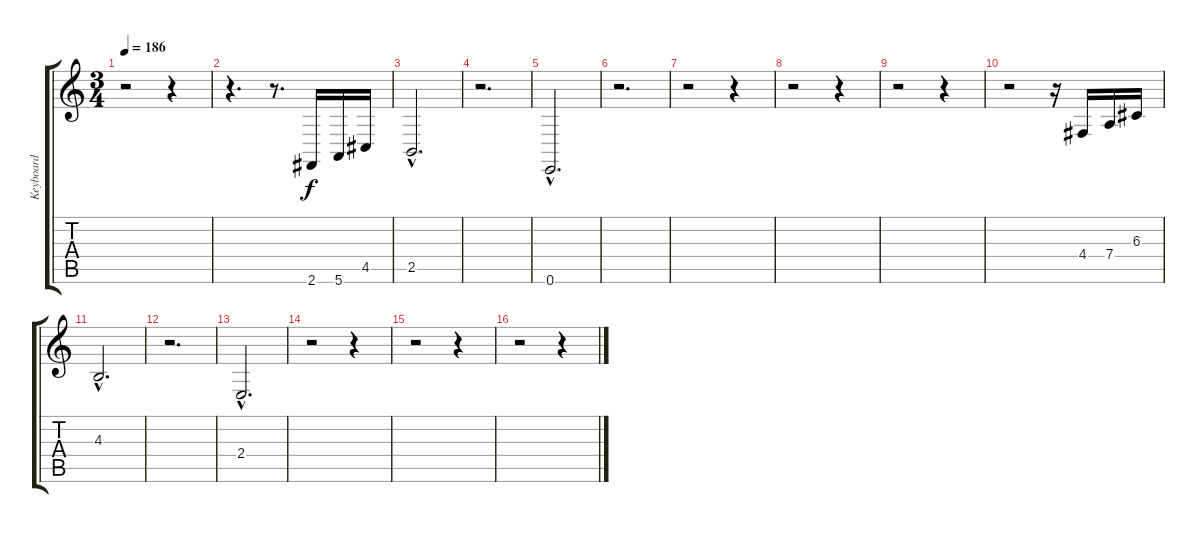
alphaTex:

\track ("Keyboard" "Keyboard") {instrument violin}
\staff {score tabs}
\tuning (E4 B3 G3 D3 A2 E2) {hide}
\ts (3 4)
\tempo 186
\clef g2
\ks c
r.2{dy f} r.4 |
r.4{d} r.8{d} 2.6.16 5.6.16 4.5.16 |
2.5{hac}.2{d volume 8} |
r.2{d} |
0.6{hac}.2{d volume 2} |
r.2{d volume 10} |
r.2 r.4 |
r.2 r.4 |
r.2 r.4 |
r.2 r.16 4.4.16{volume 10} 7.4.16 6.3.16 |
4.3{hac}.2{d volume 1} |
r.2{d} |
2.4{hac}.2{d volume 10} |
r.2 r.4 |
r.2 r.4 |
r.2 r.4
